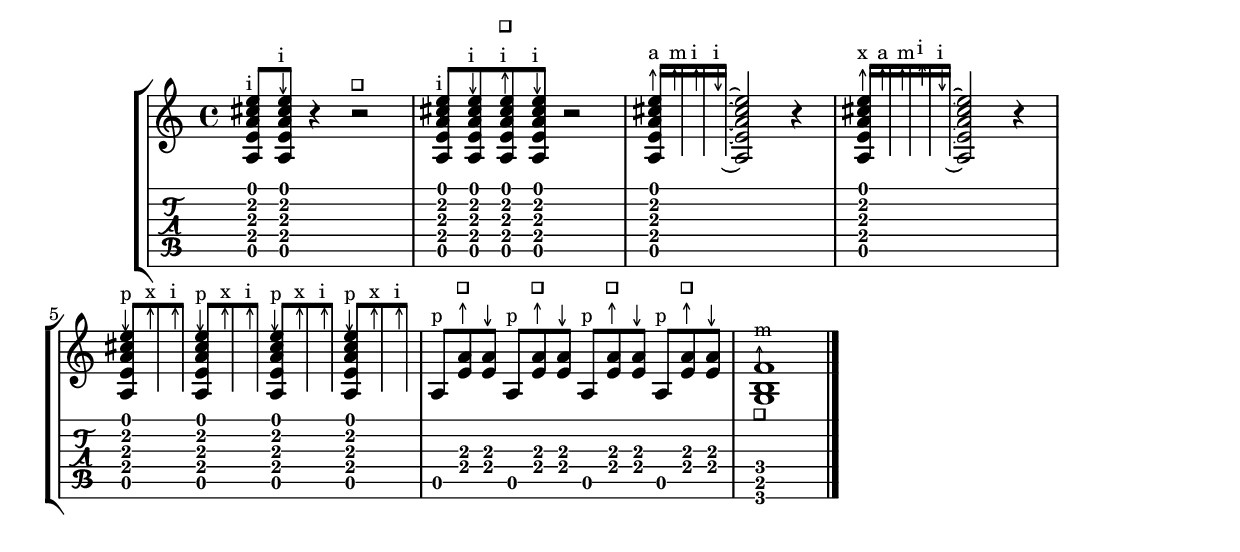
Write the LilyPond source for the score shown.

%% DO NOT EDIT this file manually; it is automatically
%% generated from LSR http://lsr.dsi.unimi.it
%% Make any changes in LSR itself, or in Documentation/snippets/new/ ,
%% and then run scripts/auxiliar/makelsr.py
%%
%% This file is in the public domain.
\version "2.14.2"

\header {
  lsrtags = "specific-notation, version-specific, fretted-strings, stylesheet"

%% Translation of GIT committish: b482c3e5b56c3841a88d957e0ca12964bd3e64fa

  texidoces = "

Para la guitarra flamenca se utilizan ciertos elementos de notación
especiales:


@itemize

@item un símbolo para indicar un golpe sobre la caja de la guitarra
con el nudillo del dedo anular

@item una flecha para indicar la dirección de los rasgueos

@item distintas legras para las digitaciones (@qq{p}: pulgar, @qq{i}:
índice, @qq{m}: medio, @qq{a}: anular y @qq{x}: meñique)

@item Rasgueados de 3 y cautro dedos: hacia arriba con todos los dedos
y terminando con arriba y abajo con el índice

@item abanicos: rasgueos en serie con el pulgar, hacia abajo y el
meñique y el índice hacia arriba (hay también un abanico 2 en el que
los dedos medio y anular se usan en lugar del meñique)

@item alza púa: pulsaciones rápidas con el pulgar

@end itemize


Casi todas las figuras utilizan flechas combinadas con digitaciones;
con los abanicos y los rasgueados, las notas se imprimen con cabeza
sólo en el primer acorde.

Este fragmento de código contiene código de tipo cabecera que se puede
copiar como @file{flamenco.ly} e incluirse en los documentos fuente.

"
  doctitlees = "Notación del flamenco"

  texidoc = "
For flamenco guitar, special notation is used:


* a golpe symbol to indicate a slap on the guitar body with the nail of
the ring finger * an arrow to indicate (the direction of) strokes *
different letters for fingering (@qq{p}: thumb, @qq{i}: index finger,
@qq{m}: middle finger, @qq{a}: ring finger and @qq{x}: little finger) *
3- and 4-finger rasgueados; stroke upwards with all fingers, ending
with an up- and down using the index finger * abanicos: strokes (in
tuples) with thumb (down), little and index finger (both up). There's
also an abanico 2 where middle and ring finger are used instead of the
little finger. * alza pua: fast playing with the thumb


Most figures use arrows in combination with fingering; with abanicos
and rasgueados, noteheads are printed only for the first chord.

This snippet contains some header-like code that can be copied as
@samp{flamenco.ly} and included in source files.

"
  doctitle = "Flamenco notation"
} % begin verbatim


%%%%%%%%%%%%%%%%%%%%%%%%%%%%%%%%%%%%%%%%%%%
%%%%%%%  Cut here ----- Start 'flamenco.ly'

% Text indicators
abanico = \markup { \italic Abanico }
rasgueaso = \markup { \italic Ras. }
alzapua = \markup { \italic Alzapua }

% Finger stroke symbols
strokeUp = \markup { \postscript #"
  0.1     setlinewidth
  0.5 0   moveto
  0.5 2   lineto
  0.2 1.4 lineto
  0.5 2   moveto
  0.8 1.4 lineto
  stroke
"}

strokeDown = \markup { \postscript #"
  0.1     setlinewidth
  0.5 2   moveto
  0.5 0   lineto
  0.2 0.6 lineto
  0.5 0   moveto
  0.8 0.6 lineto
  stroke
"}

% Golpe symbol
golpe = \markup { \postscript #"
  0.2 setlinewidth
  0 0 moveto
  1 0 lineto
  1 1 lineto
  stroke
  "\postscript #"
  0.1       setlinewidth
  -0.6 -0.1  moveto
  -0.6  1.0 lineto
  0.5  1.0 lineto
  stroke
"}

strokeUpGolpe = \markup { \column { \golpe \line { \strokeUp } } }
iUpGolpe = \markup { \column { \golpe \line { \small i } \line { \strokeUp } } }

% Strokes for all fingers
pUp   = \markup { \column { \small p \line { \strokeUp } } }
pDown = \markup { \column { \small p \line { \strokeDown } } }
iUp   = \markup { \column { \small i \line { \strokeUp } } }
iDown = \markup { \column { \small i \line { \strokeDown } } }
mUp   = \markup { \column { \small m \line { \strokeUp } } }
mDown = \markup { \column { \small m \line { \strokeDown } } }
aUp   = \markup { \column { \small a \line { \strokeUp } } }
aDown = \markup { \column { \small a \line { \strokeDown } } }
xUp   = \markup { \column { \small x \line { \strokeUp } } }
xDown = \markup { \column { \small x \line { \strokeDown } } }


% Just handy :)
tupletOff = {
  \once \override TupletNumber #'stencil = ##f
  \once \override TupletBracket #'stencil = ##f
}

tupletsOff = {
  \override TupletNumber #'stencil = ##f
  \override TupletBracket #'bracket-visibility = #'if-no-beam
}

tupletsOn = {
  \override TupletBracket #'bracket-visibility = #'default
  \revert TupletNumber #'stencil
}

headsOff = {
  \override TabNoteHead #'transparent = ##t
  \override NoteHead #'transparent = ##t
  \override NoteHead #'no-ledgers = ##t
}

headsOn = {
  \override TabNoteHead #'transparent = ##f
  \override NoteHead #'transparent = ##f
  \override NoteHead #'no-ledgers = ##f
}

%%%%%%%  Cut here ----- End 'flamenco.ly'
%%%%%%%%%%%%%%%%%%%%%%%%%%%%%%%%%%%%%%%%%

part = \relative c' {
  <a, e' a cis e>8^\iUp
  <a e' a cis e>8^\iDown
  r4
  r2^\golpe

  <a e' a cis e>8^\iUp
  <a e' a cis e>8^\iDown
  <a e' a cis e>8^\iUpGolpe
  <a e' a cis e>8^\iDown
  r2

  <a e' a cis e>16^\aUp
  \headsOff
  <a e' a cis e>^\mUp
  <a e' a cis e>^\iUp
  <a e' a cis e>^\iDown~
  \headsOn
  <a e' a cis e>2
  r4

  \tupletOff
  \times 4/5 {
    <a e' a cis e>16^\xUp
    \headsOff
    <a e' a cis e>^\aUp
    <a e' a cis e>^\mUp
    <a e' a cis e>^\iUp
    <a e' a cis e>^\iDown~
    \headsOn
  }
  <a e' a cis e>2
  r4

  \tupletsOff
  \times 2/3 {
    <a e' a cis e>8^\pDown
    \headsOff
    <a e' a cis e>^\xUp
    <a e' a cis e>^\iUp
    \headsOn
  }

  \times 2/3 {
    <a e' a cis e>8^\pDown
    \headsOff
    <a e' a cis e>^\xUp
    <a e' a cis e>^\iUp
    \headsOn
  }

  \times 2/3 {
    <a e' a cis e>8^\pDown
    \headsOff
    <a e' a cis e>^\xUp
    <a e' a cis e>^\iUp
    \headsOn
  }
  \times 2/3 {
    <a e' a cis e>8^\pDown
    \headsOff
    <a e' a cis e>^\xUp
    <a e' a cis e>^\iUp
    \headsOn
  }

  \tupletsOff
  \override Beam #'positions = #'(2 . 2)
  \times 2/3 {
    a8^\markup{ \small p }
    <e' a>^\strokeUpGolpe
    <e a>^\strokeDown
  }
  \times 2/3 {
    a,8^\markup{ \small p }
    <e' a>^\strokeUpGolpe
    <e a>^\strokeDown
  }
  \times 2/3 {
    a,8^\markup{ \small p }
    <e' a>^\strokeUpGolpe
    <e a>^\strokeDown
  }
  \times 2/3 {
    a,8^\markup{ \small p }
    <e' a>^\strokeUpGolpe
    <e a>^\strokeDown
  }
  \tupletsOn

  \once \override TextScript #'extra-offset = #'(0 . -1)
  <g, b f'>1_\golpe^\mUp
  \bar "|."
}

\score {
  \new StaffGroup <<
    \context Staff = "part" <<
      \clef G
      \transpose c c'
      {
        \part
      }
    >>
    \context TabStaff {
      \part
    }
  >>
  \layout {
    ragged-right = ##t
  }
}
